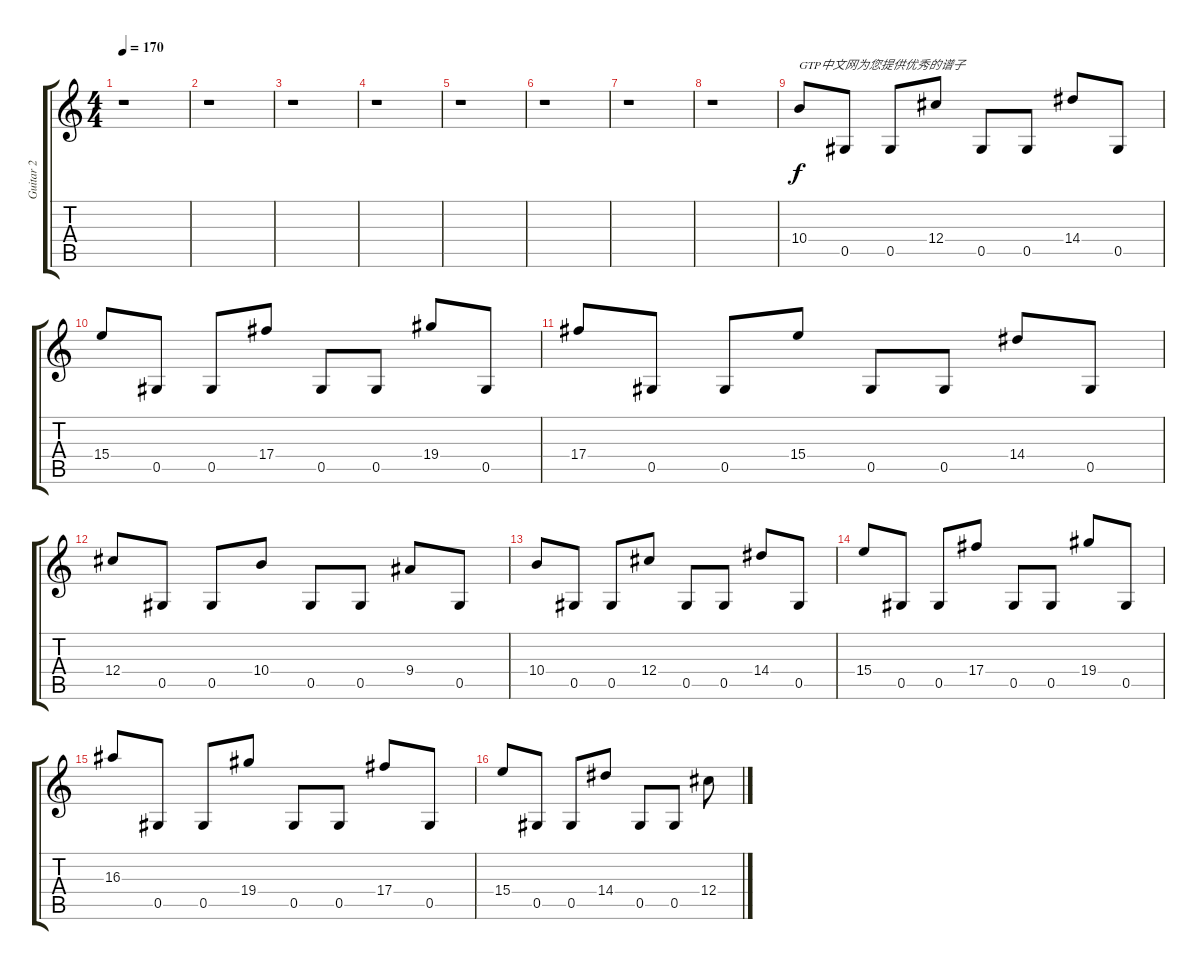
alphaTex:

\track ("Guitar 2" "Guitar 2") {instrument overdrivenguitar}
\staff {score tabs}
\tuning (Eb4 Bb3 Gb3 Db3 Ab2 Eb2) {hide}
\ts (4 4)
\tempo 170
\clef g2
\ks c
r.1{dy f instrument overdrivenguitar} |
r.1 |
r.1 |
r.1 |
r.1 |
r.1 |
r.1 |
r.1 |
10.4.8{txt "GTP中文网为您提供优秀的谱子"} 0.5.8 0.5.8 12.4.8 0.5.8 0.5.8 14.4.8 0.5.8 |
15.4.8 0.5.8 0.5.8 17.4.8 0.5.8 0.5.8 19.4.8 0.5.8 |
17.4.8 0.5.8 0.5.8 15.4.8 0.5.8 0.5.8 14.4.8 0.5.8 |
12.4.8 0.5.8 0.5.8 10.4.8 0.5.8 0.5.8 9.4.8 0.5.8 |
10.4.8 0.5.8 0.5.8 12.4.8 0.5.8 0.5.8 14.4.8 0.5.8 |
15.4.8 0.5.8 0.5.8 17.4.8 0.5.8 0.5.8 19.4.8 0.5.8 |
16.3.8 0.5.8 0.5.8 19.4.8 0.5.8 0.5.8 17.4.8 0.5.8 |
15.4.8 0.5.8 0.5.8 14.4.8 0.5.8 0.5.8 12.4.8
